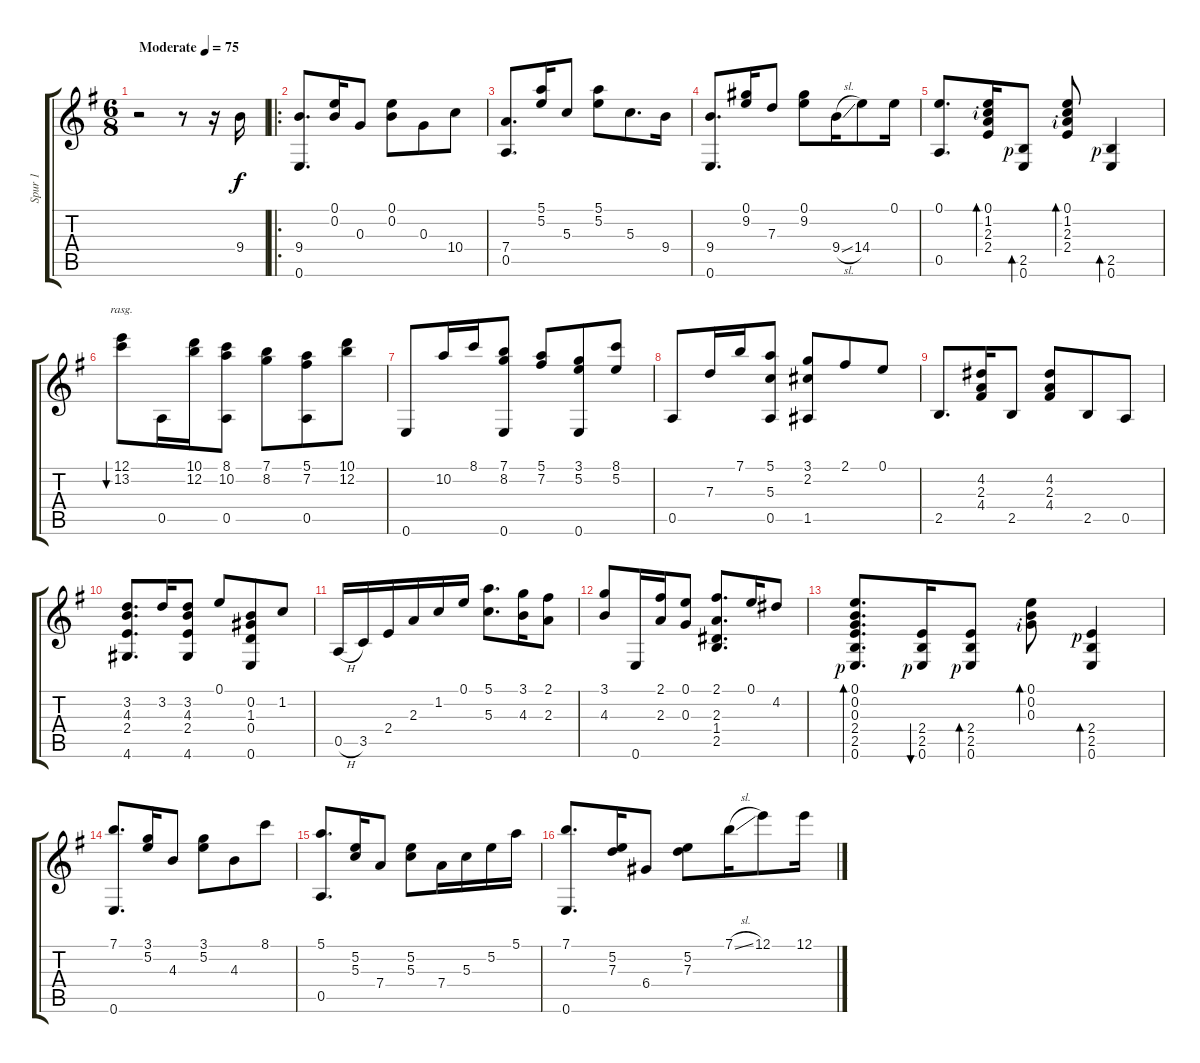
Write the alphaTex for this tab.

\track ("Spur 1" "Spur 1") {instrument acousticguitarsteel}
\staff {score tabs}
\tuning (E4 B3 G3 D3 A2 E2) {hide}
\ts (6 8)
\tempo (75 "Moderate")
\clef g2
\ks eminor
r.2{dy f instrument acousticguitarsteel} r.8 r.16 9.4.16 |
\ro
(9.4 0.6).8{d} (0.1 0.2).16 0.3.8 (0.1 0.2).8 0.3.8 10.4.8 |
(7.4 0.5).8{d} (5.1 5.2).16 5.3.8 (5.1 5.2).8 5.3.8{d} 9.4.16 |
(9.4 0.6).8{d} (0.1 9.2).16 7.3.8 (0.1 9.2).8 9.4{sl}.16 14.4.8 0.1.16 |
(0.1 0.5).8{d} (0.1 1.2{rf 2} 2.3 2.4).16{bd 60} (2.5{rf 1} 0.6).8{bd 60} (0.1 1.2 2.3{rf 2} 2.4).8{bd 60} (2.5{rf 1} 0.6).4{bd 60} |
(12.1 13.2).8{bu 60 rasg ii} 0.5.16 (10.1 12.2).16 (8.1 10.2 0.5).8 (7.1 8.2).8 (5.1 7.2 0.5).8 (10.1 12.2).8 |
0.6.8 10.2.16 8.1.16 (7.1 8.2 0.6).8 (5.1 7.2).8 (3.1 5.2 0.6).8 (8.1 5.2).8 |
0.5.8 7.3.16 7.1.16 (5.1 5.3 0.5).8 (3.1 2.2 1.5).8 2.1.8 0.1.8 |
2.5.8{d} (4.2 2.3 4.4).16 2.5.8 (4.2 2.3 4.4).8 2.5.8 0.5.8 |
(3.2 4.3 2.4 4.6).8{d} 3.2.16 (3.2 4.3 2.4 4.6).8 0.1.8 (0.2 1.3 0.4 0.6).8 1.2.8 |
0.5{h}.16 3.5.16 2.4.16 2.3.16 1.2.16 0.1.16 (5.1 5.3).8{d} (3.1 4.3).16 (2.1 2.3).8 |
(3.1 4.3).8 0.6.16 (2.1 2.3).16 (0.1 0.3).8 (2.1 2.3 1.4 2.5).8{d} 0.1.16 4.2.8 |
(0.1 0.2 0.3 2.4 2.5 0.6{rf 1}).8{d bd 120} (2.4 2.5 0.6{rf 1}).16{bu 120} (2.4 2.5 0.6{rf 1}).8{bd 120} (0.1 0.2 0.3{rf 2}).8{bd 120} (2.4{rf 1} 2.5 0.6).4{bd 120} |
(7.1 0.6).8{d} (3.1 5.2).16 4.3.8 (3.1 5.2).8 4.3.8 8.1.8 |
(5.1 0.5).8{d} (5.2 5.3).16 7.4.8 (5.2 5.3).8 7.4.16 5.3.16 5.2.16 5.1.16 |
(7.1 0.6).8{d} (5.2 7.3).16 6.4.8 (5.2 7.3).8 7.1{sl}.16 12.1.8 12.1.16
